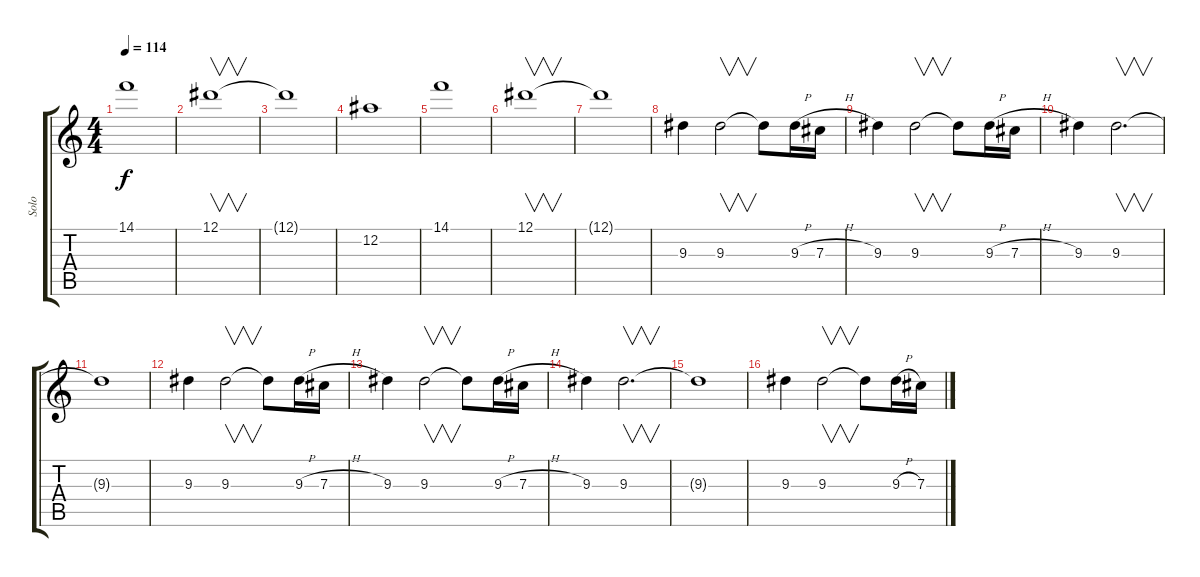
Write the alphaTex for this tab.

\track ("Solo" "Solo") {instrument distortionguitar}
\staff {score tabs}
\tuning (Eb4 Bb3 Gb3 Db3 Ab2 Db2) {hide}
\ts (4 4)
\tempo 114
\clef g2
\ks c
14.1.1{dy f} |
12.1.1{v} |
12.1{t}.1 |
12.2.1 |
14.1.1 |
12.1.1{v} |
12.1{t}.1 |
9.3.4 9.3.2{v} 9.3{t}.8 9.3{h}.16 7.3{h}.16 |
9.3.4 9.3.2{v} 9.3{t}.8 9.3{h}.16 7.3{h}.16 |
9.3.4 9.3.2{v d} |
9.3{t}.1 |
9.3.4 9.3.2{v} 9.3{t}.8 9.3{h}.16 7.3{h}.16 |
9.3.4 9.3.2{v} 9.3{t}.8 9.3{h}.16 7.3{h}.16 |
9.3.4 9.3.2{v d} |
9.3{t}.1 |
9.3.4 9.3.2{v} 9.3{t}.8 9.3{h}.16 7.3{h}.16
